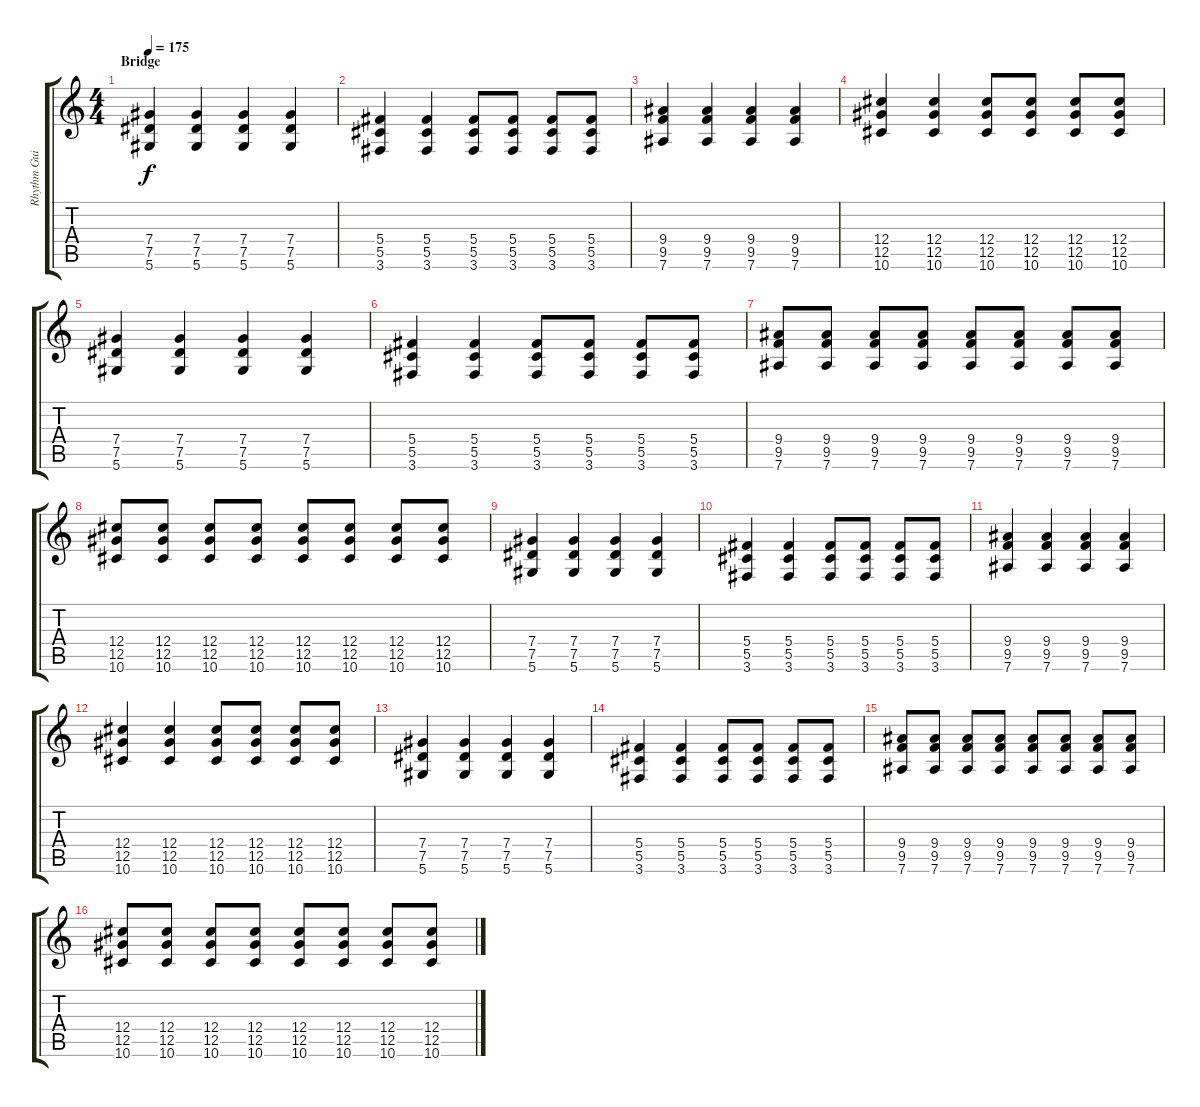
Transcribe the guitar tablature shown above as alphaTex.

\track ("Rhythm Guitar" "Rhythm Gui") {instrument overdrivenguitar}
\staff {score tabs}
\tuning (Eb4 Bb3 Gb3 Db3 Ab2 Eb2) {hide}
\ts (4 4)
\section ("" "Bridge")
\tempo 175
\clef g2
\ks c
(7.4 7.5 5.6).4{dy f} (7.4 7.5 5.6).4 (7.4 7.5 5.6).4 (7.4 7.5 5.6).4 |
(5.4 5.5 3.6).4 (5.4 5.5 3.6).4 (5.4 5.5 3.6).8 (5.4 5.5 3.6).8 (5.4 5.5 3.6).8 (5.4 5.5 3.6).8 |
(9.4 9.5 7.6).4 (9.4 9.5 7.6).4 (9.4 9.5 7.6).4 (9.4 9.5 7.6).4 |
(12.4 12.5 10.6).4 (12.4 12.5 10.6).4 (12.4 12.5 10.6).8 (12.4 12.5 10.6).8 (12.4 12.5 10.6).8 (12.4 12.5 10.6).8 |
(7.4 7.5 5.6).4 (7.4 7.5 5.6).4 (7.4 7.5 5.6).4 (7.4 7.5 5.6).4 |
(5.4 5.5 3.6).4 (5.4 5.5 3.6).4 (5.4 5.5 3.6).8 (5.4 5.5 3.6).8 (5.4 5.5 3.6).8 (5.4 5.5 3.6).8 |
(9.4 9.5 7.6).8 (9.4 9.5 7.6).8 (9.4 9.5 7.6).8 (9.4 9.5 7.6).8 (9.4 9.5 7.6).8 (9.4 9.5 7.6).8 (9.4 9.5 7.6).8 (9.4 9.5 7.6).8 |
(12.4 12.5 10.6).8 (12.4 12.5 10.6).8 (12.4 12.5 10.6).8 (12.4 12.5 10.6).8 (12.4 12.5 10.6).8 (12.4 12.5 10.6).8 (12.4 12.5 10.6).8 (12.4 12.5 10.6).8 |
(7.4 7.5 5.6).4 (7.4 7.5 5.6).4 (7.4 7.5 5.6).4 (7.4 7.5 5.6).4 |
(5.4 5.5 3.6).4 (5.4 5.5 3.6).4 (5.4 5.5 3.6).8 (5.4 5.5 3.6).8 (5.4 5.5 3.6).8 (5.4 5.5 3.6).8 |
(9.4 9.5 7.6).4 (9.4 9.5 7.6).4 (9.4 9.5 7.6).4 (9.4 9.5 7.6).4 |
(12.4 12.5 10.6).4 (12.4 12.5 10.6).4 (12.4 12.5 10.6).8 (12.4 12.5 10.6).8 (12.4 12.5 10.6).8 (12.4 12.5 10.6).8 |
(7.4 7.5 5.6).4 (7.4 7.5 5.6).4 (7.4 7.5 5.6).4 (7.4 7.5 5.6).4 |
(5.4 5.5 3.6).4 (5.4 5.5 3.6).4 (5.4 5.5 3.6).8 (5.4 5.5 3.6).8 (5.4 5.5 3.6).8 (5.4 5.5 3.6).8 |
(9.4 9.5 7.6).8 (9.4 9.5 7.6).8 (9.4 9.5 7.6).8 (9.4 9.5 7.6).8 (9.4 9.5 7.6).8 (9.4 9.5 7.6).8 (9.4 9.5 7.6).8 (9.4 9.5 7.6).8 |
(12.4 12.5 10.6).8 (12.4 12.5 10.6).8 (12.4 12.5 10.6).8 (12.4 12.5 10.6).8 (12.4 12.5 10.6).8 (12.4 12.5 10.6).8 (12.4 12.5 10.6).8 (12.4 12.5 10.6).8
